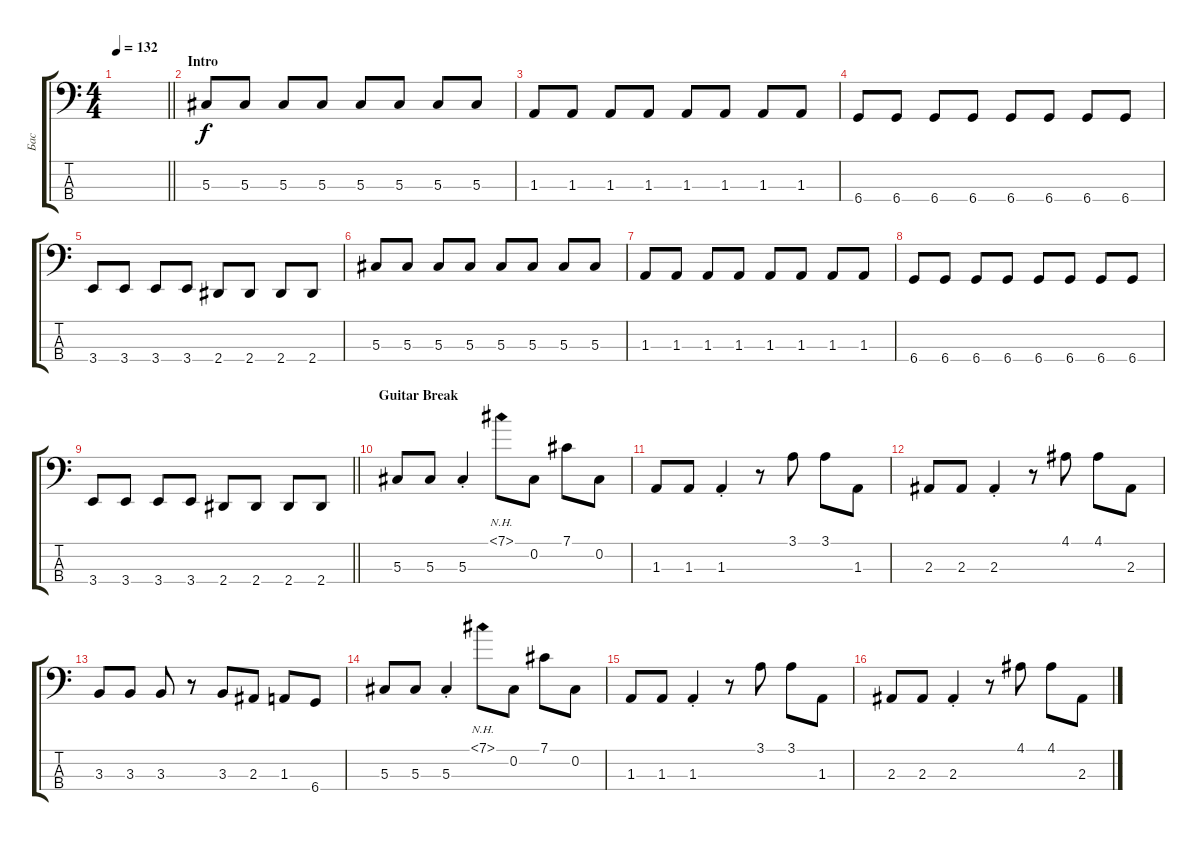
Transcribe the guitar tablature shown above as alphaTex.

\track ("Бас" "Бас") {instrument electricbassfinger}
\staff {score tabs}
\tuning (Gb2 Db2 Ab1 Db1) {hide}
\ts (4 4)
\tempo 132
\clef f4
\barLineRight lightlight
\ks c
|
\section ("" "Intro")
5.3.8 5.3.8 5.3.8 5.3.8 5.3.8 5.3.8 5.3.8 5.3.8 |
1.3.8 1.3.8 1.3.8 1.3.8 1.3.8 1.3.8 1.3.8 1.3.8 |
6.4.8 6.4.8 6.4.8 6.4.8 6.4.8 6.4.8 6.4.8 6.4.8 |
3.4.8 3.4.8 3.4.8 3.4.8 2.4.8 2.4.8 2.4.8 2.4.8 |
5.3.8 5.3.8 5.3.8 5.3.8 5.3.8 5.3.8 5.3.8 5.3.8 |
1.3.8 1.3.8 1.3.8 1.3.8 1.3.8 1.3.8 1.3.8 1.3.8 |
6.4.8 6.4.8 6.4.8 6.4.8 6.4.8 6.4.8 6.4.8 6.4.8 |
\barLineRight lightlight
3.4.8 3.4.8 3.4.8 3.4.8 2.4.8 2.4.8 2.4.8 2.4.8 |
\section ("" "Guitar Break")
5.3.8 5.3.8 5.3{st}.4 7.1{nh}.8 0.2.8 7.1.8 0.2.8 |
1.3.8 1.3.8 1.3{st}.4 r.8 3.1.8 3.1.8 1.3.8 |
2.3.8 2.3.8 2.3{st}.4 r.8 4.1.8 4.1.8 2.3.8 |
3.3.8 3.3.8 3.3.8 r.8 3.3.8 2.3.8 1.3.8 6.4.8 |
5.3.8 5.3.8 5.3{st}.4 7.1{nh}.8 0.2.8 7.1.8 0.2.8 |
1.3.8 1.3.8 1.3{st}.4 r.8 3.1.8 3.1.8 1.3.8 |
2.3.8 2.3.8 2.3{st}.4 r.8 4.1.8 4.1.8 2.3.8
